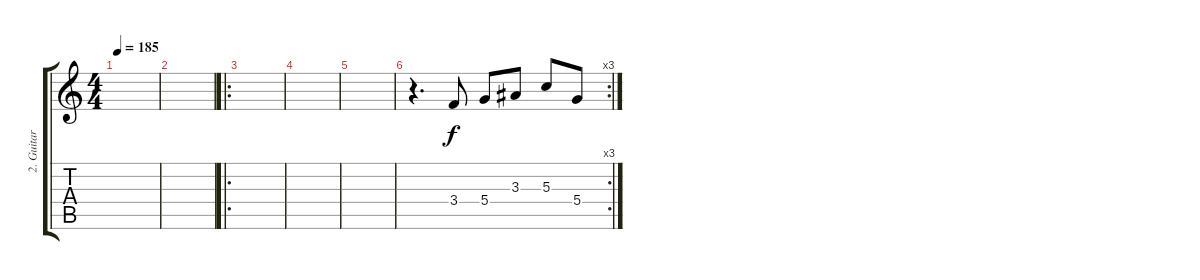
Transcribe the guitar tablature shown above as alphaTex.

\track ("2. Guitar" "2. Guitar") {instrument distortionguitar}
\staff {score tabs}
\tuning (E4 B3 G3 D3 A2 E2) {hide}
\ts (4 4)
\tempo 185
\clef g2
\ks c
|
|
\ro
|
|
|
\rc 3
r.4{d} 3.4.8 5.4.8 3.3.8 5.3.8 5.4.8
